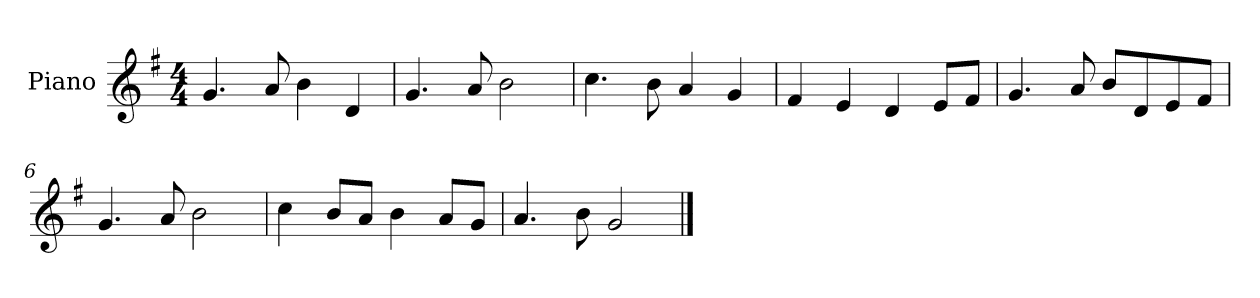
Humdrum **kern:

**kern
*part1
*staff1
*I"Piano
*I'Pno.
*clefG2
*k[f#]
*M4/4
*MM120
=1
4.g/
8a/
4b\
4d/
=2
4.g/
8a/
2b\
=3
4.cc\
8b\
4a/
4g/
=4
4f#/
4e/
4d/
8e/L
8f#/J
=5
4.g/
8a/
8b/L
8d/
8e/
8f#/J
=6
4.g/
8a/
2b\
=7
4cc\
8b/L
8a/J
4b\
8a/L
8g/J
=8
4.a/
8b\
2g/
==
*-
